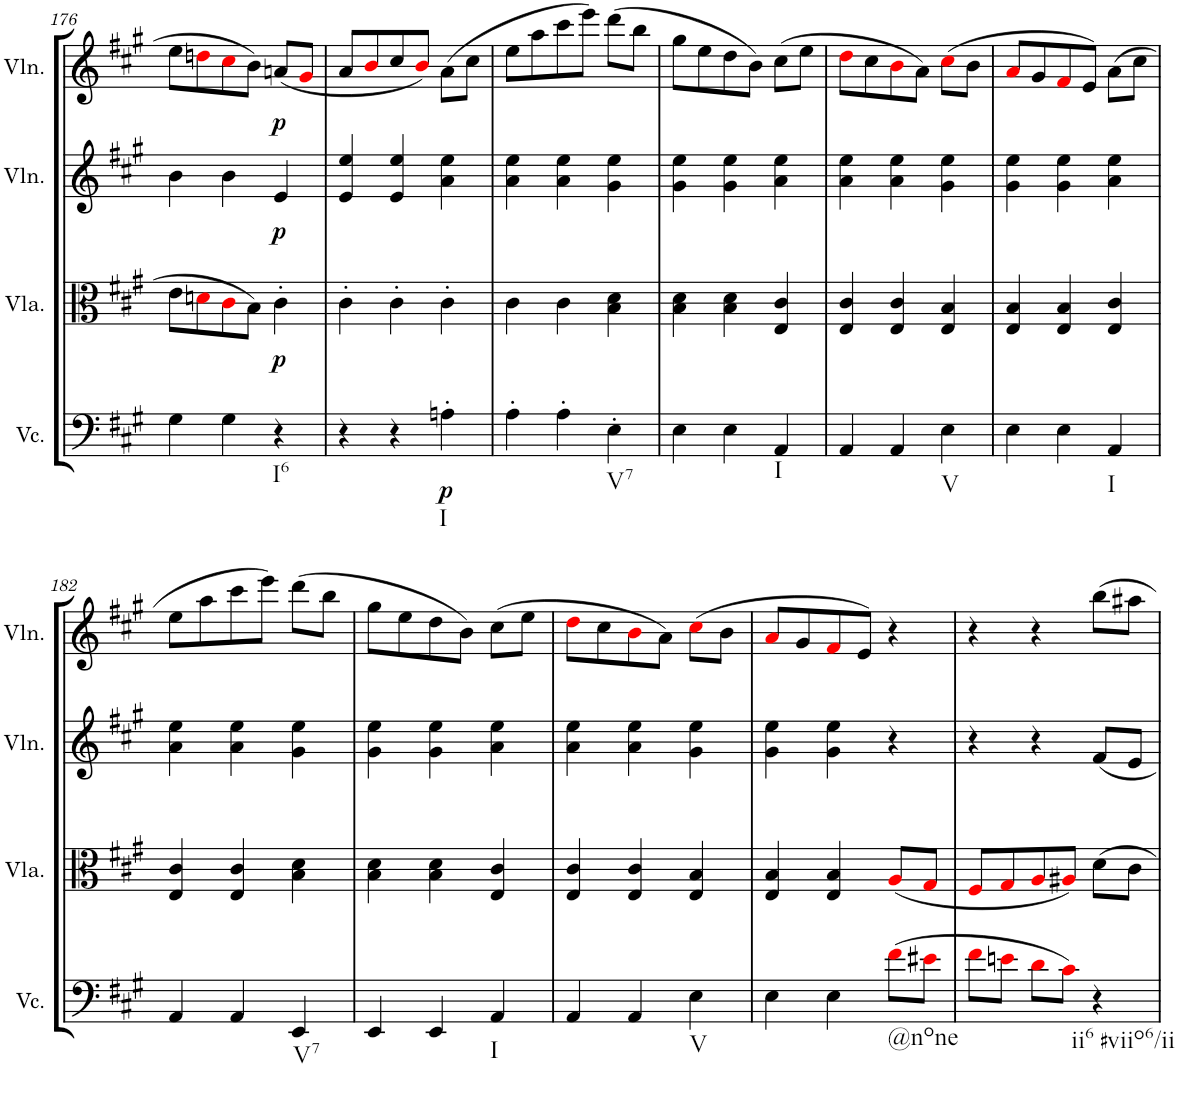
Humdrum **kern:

**kern	**dynam	**kern	**dynam	**kern	**dynam	**kern	**dynam
*part4	*part4	*part3	*part3	*part2	*part2	*part1	*part1
*staff4	*staff4	*staff3	*staff3	*staff2	*staff2	*staff1	*staff1
*I"Violoncello	*	*I"Viola	*	*I"Violin	*	*I"Violin	*
*I'Vc.	*	*I'Vla.	*	*I'Vln.	*	*I'Vln.	*
!!LO:PB:g=z
*clefF4	*	*clefC3	*	*clefG2	*	*clefG2	*
*k[f#c#g#]	*	*k[f#c#g#]	*	*k[f#c#g#]	*	*k[f#c#g#]	*
*M3/4	*	*M3/4	*	*M3/4	*	*M3/4	*
=176	=176	=176	=176	=176	=176	=176	=176
4G#\	.	8e\L	.	4b\	.	8ee\L	.
.	.	8dni\	.	.	.	8ddni\	.
4G#\	.	8c#i\	.	4b\	.	8cc#i\	.
.	.	8B\J	.	.	.	8b\J	.
!LO:TX:b:t=I6	!	!	!	!	!	!	!
!	!	!	!LO:DY:b	!	!LO:DY:b	!	!LO:DY:b
4r	.	4c#'\	p	4e/	p	(8an/L	p
.	.	.	.	.	.	8g#i/J	.
=177	=177	=177	=177	=177	=177	=177	=177
4r	.	4c#'\	.	4e/ 4ee/	.	8a/L	.
.	.	.	.	.	.	8bi/	.
4r	.	4c#'\	.	4e/ 4ee/	.	8cc#/	.
.	.	.	.	.	.	8bi/J)	.
!LO:TX:b:t=I	!	!	!	!	!	!	!
!	!LO:DY:b	!	!	!	!	!	!
4An'\	p	4c#'\	.	4a\ 4ee\	.	(8a\L	.
.	.	.	.	.	.	8cc#\J	.
=178	=178	=178	=178	=178	=178	=178	=178
4A'\	.	4c#\	.	4a\ 4ee\	.	8ee\L	.
.	.	.	.	.	.	8aa\	.
4A'\	.	4c#\	.	4a\ 4ee\	.	8ccc#\	.
.	.	.	.	.	.	8eee\J)	.
!LO:TX:b:t=V7	!	!	!	!	!	!	!
4E'\	.	4B\ 4d\	.	4g#\ 4ee\	.	(8ddd\L	.
.	.	.	.	.	.	8bb\J	.
=179	=179	=179	=179	=179	=179	=179	=179
4E\	.	4B\ 4d\	.	4g#\ 4ee\	.	8gg#\L	.
.	.	.	.	.	.	8ee\	.
4E\	.	4B\ 4d\	.	4g#\ 4ee\	.	8dd\	.
.	.	.	.	.	.	8b\J)	.
!LO:TX:b:t=I	!	!	!	!	!	!	!
4AA/	.	4E/ 4c#/	.	4a\ 4ee\	.	(8cc#\L	.
.	.	.	.	.	.	8ee\J	.
=180	=180	=180	=180	=180	=180	=180	=180
4AA/	.	4E/ 4c#/	.	4a\ 4ee\	.	8ddi\L	.
.	.	.	.	.	.	8cc#\	.
4AA/	.	4E/ 4c#/	.	4a\ 4ee\	.	8bi\	.
.	.	.	.	.	.	8a\J)	.
!LO:TX:b:t=V	!	!	!	!	!	!	!
4E\	.	4E/ 4B/	.	4g#\ 4ee\	.	(8cc#i\L	.
.	.	.	.	.	.	8b\J	.
=181	=181	=181	=181	=181	=181	=181	=181
4E\	.	4E/ 4B/	.	4g#\ 4ee\	.	8ai/L	.
.	.	.	.	.	.	8g#/	.
4E\	.	4E/ 4B/	.	4g#\ 4ee\	.	8f#i/	.
.	.	.	.	.	.	8e/J)	.
!LO:TX:b:t=I	!	!	!	!	!	!	!
4AA/	.	4E/ 4c#/	.	4a\ 4ee\	.	(8a\L	.
.	.	.	.	.	.	8cc#\J	.
!!LO:LB:g=z
=182	=182	=182	=182	=182	=182	=182	=182
4AA/	.	4E/ 4c#/	.	4a\ 4ee\	.	8ee\L	.
.	.	.	.	.	.	8aa\	.
4AA/	.	4E/ 4c#/	.	4a\ 4ee\	.	8ccc#\	.
.	.	.	.	.	.	8eee\J)	.
!LO:TX:b:t=V7	!	!	!	!	!	!	!
4EE/	.	4B\ 4d\	.	4g#\ 4ee\	.	(8ddd\L	.
.	.	.	.	.	.	8bb\J	.
=183	=183	=183	=183	=183	=183	=183	=183
4EE/	.	4B\ 4d\	.	4g#\ 4ee\	.	8gg#\L	.
.	.	.	.	.	.	8ee\	.
4EE/	.	4B\ 4d\	.	4g#\ 4ee\	.	8dd\	.
.	.	.	.	.	.	8b\J)	.
!LO:TX:b:t=I	!	!	!	!	!	!	!
4AA/	.	4E/ 4c#/	.	4a\ 4ee\	.	(8cc#\L	.
.	.	.	.	.	.	8ee\J	.
=184	=184	=184	=184	=184	=184	=184	=184
4AA/	.	4E/ 4c#/	.	4a\ 4ee\	.	8ddi\L	.
.	.	.	.	.	.	8cc#\	.
4AA/	.	4E/ 4c#/	.	4a\ 4ee\	.	8bi\	.
.	.	.	.	.	.	8a\J)	.
!LO:TX:b:t=V	!	!	!	!	!	!	!
4E\	.	4E/ 4B/	.	4g#\ 4ee\	.	(8cc#i\L	.
.	.	.	.	.	.	8b\J	.
=185	=185	=185	=185	=185	=185	=185	=185
4E\	.	4E/ 4B/	.	4g#\ 4ee\	.	8ai/L	.
.	.	.	.	.	.	8g#/	.
4E\	.	4E/ 4B/	.	4g#\ 4ee\	.	8f#i/	.
.	.	.	.	.	.	8e/J)	.
!LO:TX:b:t=@none	!	!	!	!	!	!	!
(8f#i\L	.	(8Ai/L	.	4r	.	4r	.
8e#Xi\J	.	8G#i/J	.	.	.	.	.
=186	=186	=186	=186	=186	=186	=186	=186
8f#i\L	.	8F#i/L	.	4r	.	4r	.
8eni\J	.	8G#i/	.	.	.	.	.
8di\L	.	8Ai/	.	4r	.	4r	.
8c#i\J)	.	8A#Xi/J)	.	.	.	.	.
!LO:TX:b:t=ii6	!	!	!	!	!	!	!
!LO:TX:b:t=#viio6/ii	!	!	!	!	!	!	!
4r	.	8d\L	.	8f#/L	.	8bb\L	.
.	.	8c#\J	.	8e/J	.	8aa#X\J	.
=	=	=	=	=	=	=	=
*-	*-	*-	*-	*-	*-	*-	*-
